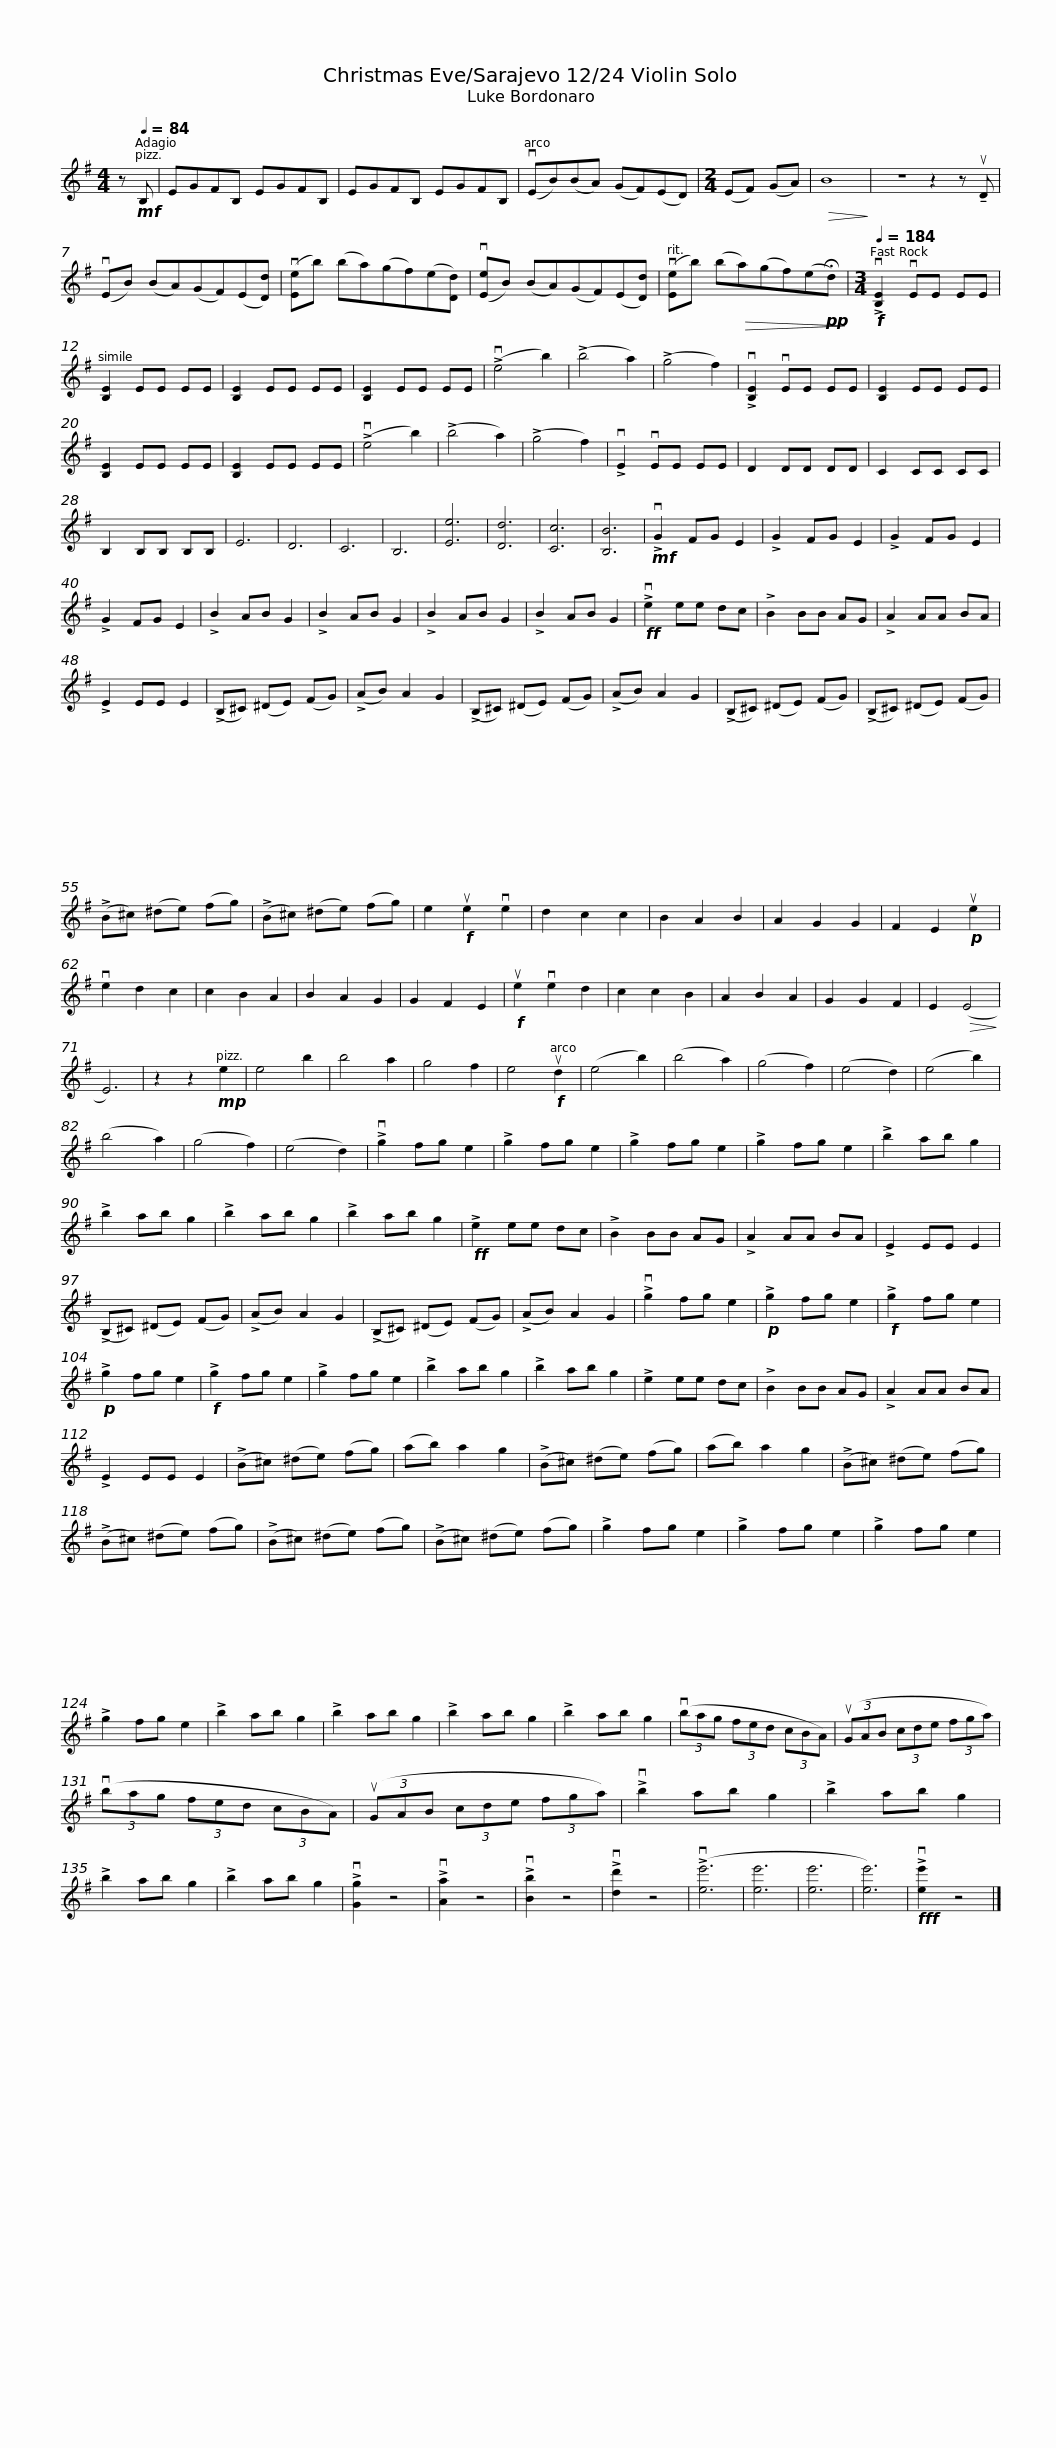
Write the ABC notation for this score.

X:1
L:1/8
M:4/4
I:linebreak $
K:G
V:1 treble
V:1
 z[Q:1/4=84]!mf! B, | EGFB, EGFB, | EGFB, EGFB, | (vEB)(BA) (GF)(ED) |[M:2/4] (EF) (GA) | %5
!>(! B8!>)! | z4 z2 z !tenuto!uD |$ (vEB) (BA)(GF)(E[Dd]) | (v[Ee]b) (ba)(gf)(e[Dd]) | (v[Ee]B) (BA)(GF)(E[Dd]) | %10
 (v[Ee]b) (b!>(!a)(gf)(e!pp!!fermata!d)!>)! |$[M:3/4]!f![Q:1/4=184] !>!v[B,E]2 vEE EE | [B,E]2 EE EE | [B,E]2 EE EE | [B,E]2 EE EE | %15
 (!>!ve4 b2) | (!>!b4 a2) | (!>!g4 f2) | !>!v[B,E]2 vEE EE | [B,E]2 EE EE |$ %20
 [B,E]2 EE EE | [B,E]2 EE EE | (!>!ve4 b2) | (!>!b4 a2) | (!>!g4 f2) | %25
 !>!vE2 vEE EE | D2 DD DD | C2 CC CC | B,2 B,B, B,B, |$ E6 | %30
 D6 | C6 | B,6 | [Ee]6 | [Dd]6 | %35
 [Cc]6 | [B,B]6 |!mf! !>!vG2 FG E2 | !>!G2 FG E2 | !>!G2 FG E2 | %40
 !>!G2 FG E2 | !>!B2 AB G2 |$ !>!B2 AB G2 | !>!B2 AB G2 | !>!B2 AB G2 | %45
!ff! !>!ve2 ee dc | !>!B2 BB AG | !>!A2 AA BA | !>!E2 EE E2 | (!>!B,^C) (^DE) (FG) |$ %50
 (!>!AB) A2 G2 | (!>!B,^C) (^DE) (FG) | (!>!AB) A2 G2 | (!>!B,^C) (^DE) (FG) | (!>!B,^C) (^DE) (FG) | %55
 (!>!B^c) (^de) (fg) |$ (!>!B^c) (^de) (fg) | e2!f! ue2 ve2 | d2 c2 c2 | B2 A2 B2 | %60
 A2 G2 G2 | F2 E2!p! ue2 | ve2 d2 c2 | c2 B2 A2 | B2 A2 G2 | %65
 G2 F2 E2 |!f! ue2 ve2 d2 |$ c2 c2 B2 | A2 B2 A2 | G2 G2 F2 | %70
 E2!>(! (E4!>)! | E6) | z2 z2!mp! e2 | e4 b2 | b4 a2 | %75
 g4 f2 | e4!f! ud2 | (e4 b2) | (b4 a2) | (g4 f2) | %80
 (e4 d2) |$ (e4 b2) | (b4 a2) | (g4 f2) | (e4 d2) | %85
 !>!vg2 fg e2 | !>!g2 fg e2 | !>!g2 fg e2 | !>!g2 fg e2 | !>!b2 ab g2 | %90
 !>!b2 ab g2 |$ !>!b2 ab g2 | !>!b2 ab g2 |!ff! !>!e2 ee dc | !>!B2 BB AG | %95
 !>!A2 AA BA | !>!E2 EE E2 | (!>!B,^C) (^DE) (FG) | (!>!AB) A2 G2 |$ (!>!B,^C) (^DE) (FG) | %100
 (!>!AB) A2 G2 | !>!vg2 fg e2 |!p! !>!g2 fg e2 |!f! !>!g2 fg e2 |!p! !>!g2 fg e2 | %105
!f! !>!g2 fg e2 | !>!g2 fg e2 |$ !>!b2 ab g2 | !>!b2 ab g2 | !>!e2 ee dc | %110
 !>!B2 BB AG | !>!A2 AA BA | !>!E2 EE E2 | (!>!B^c) (^de) (fg) |$ (ab) a2 g2 | %115
 (!>!B^c) (^de) (fg) | (ab) a2 g2 | (!>!B^c) (^de) (fg) | (!>!B^c) (^de) (fg) | (!>!B^c) (^de) (fg) |$ %120
 (!>!B^c) (^de) (fg) | !>!g2 fg e2 | !>!g2 fg e2 | !>!g2 fg e2 | !>!g2 fg e2 | %125
 !>!b2 ab g2 | !>!b2 ab g2 | !>!b2 ab g2 |$ !>!b2 ab g2 | (3(vbag (3fed (3cBA) | %130
 (3(uGAB (3cde (3fga) | (3(vbag (3fed (3cBA) | (3(uGAB (3cde (3fga) |$ !>!vb2 ab g2 | !>!b2 ab g2 | %135
 !>!b2 ab g2 | !>!b2 ab g2 | !>!v[Gg]2 z4 | !>!v[Aa]2 z4 | !>!v[Bb]2 z4 | %140
 !>!v[dd']2 z4 | (!>!v[ee']6 | [ee']6 | [ee']6 | [ee']6) |$ %145
!fff! !>!v[ee']2 z4 |] %146
